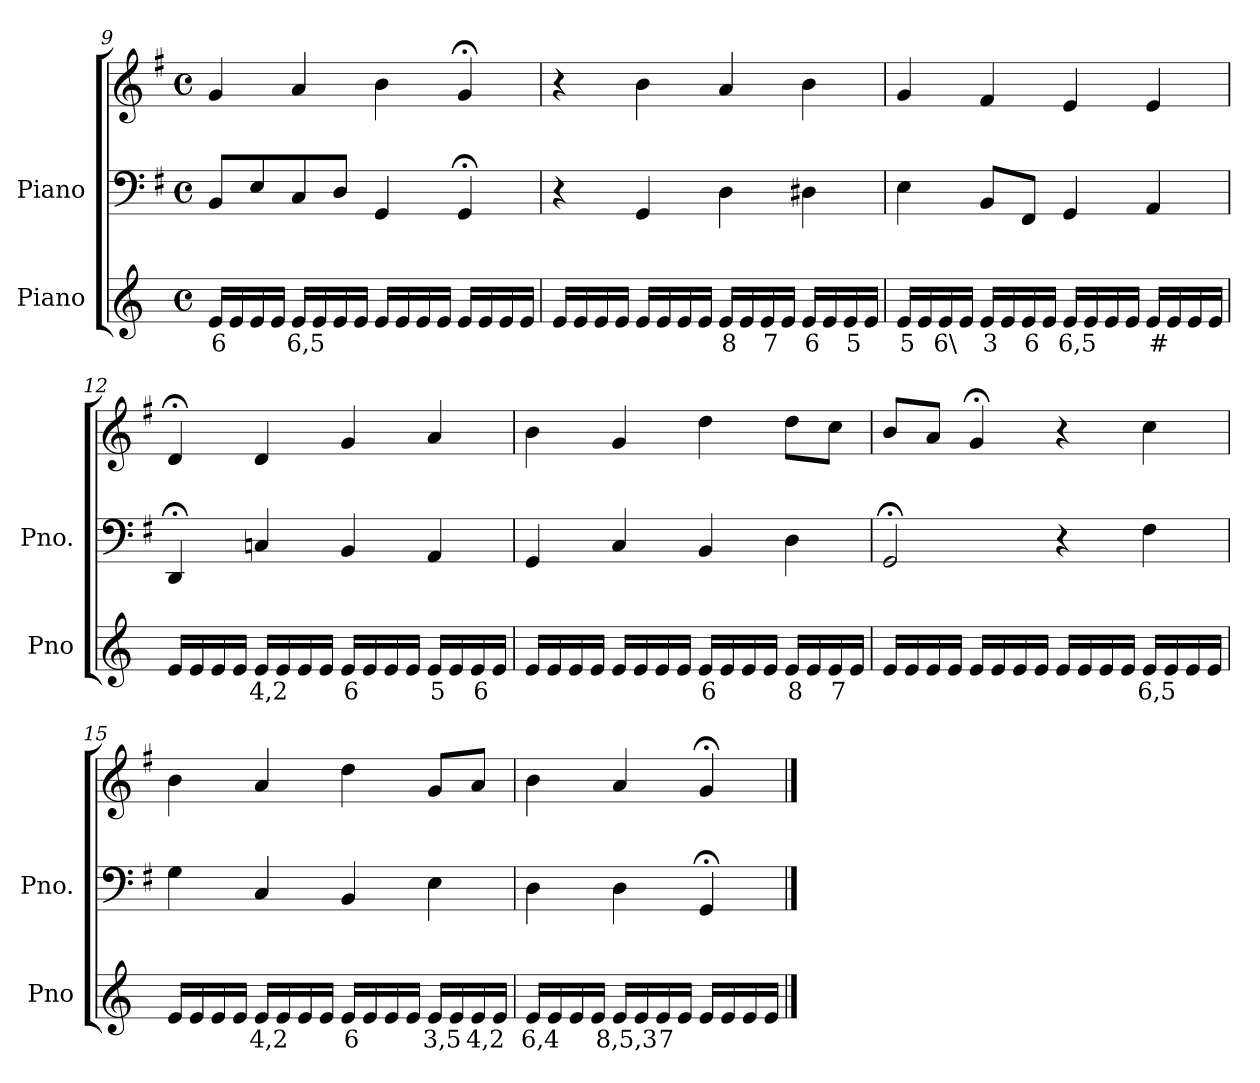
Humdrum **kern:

**kern	**text	**kern	**kern
*part2	*part2	*part1	*part1
*staff3	*staff3	*staff2	*staff1
*I"Piano	*	*I"Piano	*
*I'Pno	*	*I'Pno.	*
*clefG2	*	*clefF4	*clefG2
*k[]	*	*k[f#]	*k[f#]
*M4/4	*	*M4/4	*M4/4
*met(c)	*	*met(c)	*met(c)
=9	=9	=9	=9
!	!LO:LY:b	!	!
16e/LL	6	8BB/L	4g/
16e/	.	.	.
16e/	.	8E/	.
16e/JJ	.	.	.
!	!LO:LY:b	!	!
16e/LL	6,5	8C/	4a/
16e/	.	.	.
16e/	.	8D/J	.
16e/JJ	.	.	.
16e/LL	.	4GG/	4b\
16e/	.	.	.
16e/	.	.	.
16e/JJ	.	.	.
16e/LL	.	4GG;</	4g;</
16e/	.	.	.
16e/	.	.	.
16e/JJ	.	.	.
=10	=10	=10	=10
16e/LL	.	4r	4r
16e/	.	.	.
16e/	.	.	.
16e/JJ	.	.	.
16e/LL	.	4GG/	4b\
16e/	.	.	.
16e/	.	.	.
16e/JJ	.	.	.
!	!LO:LY:b	!	!
16e/LL	8	4D\	4a/
16e/	.	.	.
!	!LO:LY:b	!	!
16e/	7	.	.
16e/JJ	.	.	.
!	!LO:LY:b	!	!
16e/LL	6	4D#X\	4b\
16e/	.	.	.
!	!LO:LY:b	!	!
16e/	5	.	.
16e/JJ	.	.	.
=11	=11	=11	=11
!	!LO:LY:b	!	!
16e/LL	5	4E\	4g/
16e/	.	.	.
!	!LO:LY:b	!	!
16e/	6\	.	.
16e/JJ	.	.	.
!	!LO:LY:b	!	!
16e/LL	3	8BB/L	4f#/
16e/	.	.	.
!	!LO:LY:b	!	!
16e/	6	8FF#/J	.
16e/JJ	.	.	.
!	!LO:LY:b	!	!
16e/LL	6,5	4GG/	4e/
16e/	.	.	.
16e/	.	.	.
16e/JJ	.	.	.
!	!LO:LY:b	!	!
16e/LL	#	4AA/	4e/
16e/	.	.	.
16e/	.	.	.
16e/JJ	.	.	.
=12	=12	=12	=12
16e/LL	.	4DD;</	4d;</
16e/	.	.	.
16e/	.	.	.
16e/JJ	.	.	.
!	!LO:LY:b	!	!
16e/LL	4,2	4Cn/	4d/
16e/	.	.	.
16e/	.	.	.
16e/JJ	.	.	.
!	!LO:LY:b	!	!
16e/LL	6	4BB/	4g/
16e/	.	.	.
16e/	.	.	.
16e/JJ	.	.	.
!	!LO:LY:b	!	!
16e/LL	5	4AA/	4a/
16e/	.	.	.
!	!LO:LY:b	!	!
16e/	6	.	.
16e/JJ	.	.	.
=13	=13	=13	=13
16e/LL	.	4GG/	4b\
16e/	.	.	.
16e/	.	.	.
16e/JJ	.	.	.
16e/LL	.	4C/	4g/
16e/	.	.	.
16e/	.	.	.
16e/JJ	.	.	.
!	!LO:LY:b	!	!
16e/LL	6	4BB/	4dd\
16e/	.	.	.
16e/	.	.	.
16e/JJ	.	.	.
!	!LO:LY:b	!	!
16e/LL	8	4D\	8dd\L
16e/	.	.	.
!	!LO:LY:b	!	!
16e/	7	.	8cc\J
16e/JJ	.	.	.
=14	=14	=14	=14
16e/LL	.	2GG;</	8b/L
16e/	.	.	.
16e/	.	.	8a/J
16e/JJ	.	.	.
16e/LL	.	.	4g;</
16e/	.	.	.
16e/	.	.	.
16e/JJ	.	.	.
16e/LL	.	4r	4r
16e/	.	.	.
16e/	.	.	.
16e/JJ	.	.	.
!	!LO:LY:b	!	!
16e/LL	6,5	4F#\	4cc\
16e/	.	.	.
16e/	.	.	.
16e/JJ	.	.	.
=15	=15	=15	=15
16e/LL	.	4G\	4b\
16e/	.	.	.
16e/	.	.	.
16e/JJ	.	.	.
!	!LO:LY:b	!	!
16e/LL	4,2	4C/	4a/
16e/	.	.	.
16e/	.	.	.
16e/JJ	.	.	.
!	!LO:LY:b	!	!
16e/LL	6	4BB/	4dd\
16e/	.	.	.
16e/	.	.	.
16e/JJ	.	.	.
!	!LO:LY:b	!	!
16e/LL	3,5	4E\	8g/L
16e/	.	.	.
!	!LO:LY:b	!	!
16e/	4,2	.	8a/J
16e/JJ	.	.	.
=16	=16	=16	=16
!	!LO:LY:b	!	!
16e/LL	6,4	4D\	4b\
16e/	.	.	.
16e/	.	.	.
16e/JJ	.	.	.
!	!LO:LY:b	!	!
16e/LL	8,5,3	4D\	4a/
16e/	.	.	.
!	!LO:LY:b	!	!
16e/	7	.	.
16e/JJ	.	.	.
16e/LL	.	4GG;</	4g;</
16e/	.	.	.
16e/	.	.	.
16e/JJ	.	.	.
==	==	==	==
*-	*-	*-	*-
